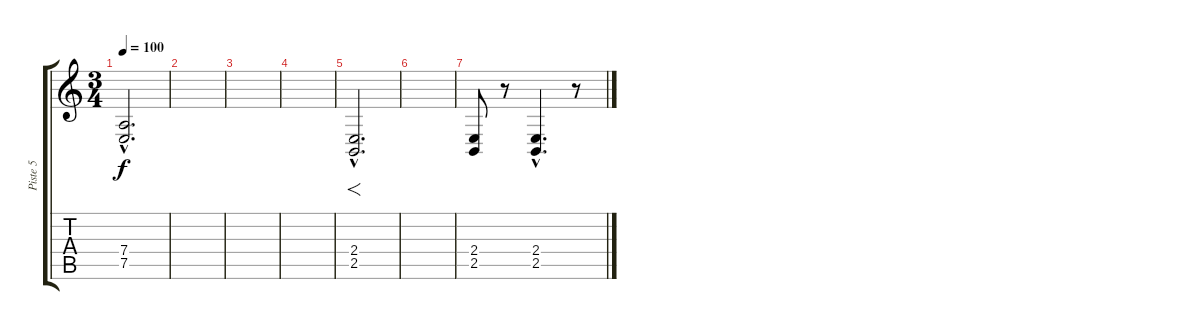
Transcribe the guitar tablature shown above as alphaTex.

\track ("Piste 5" "Piste 5") {instrument stringensemble1}
\staff {score tabs}
\tuning (E4 B3 G3 D3 A2 E2) {hide}
\ts (3 4)
\tempo 100
\clef g2
\ks c
(7.4{hac} 7.5{hac}).2{d dy f} |
|
|
|
(2.4{hac} 2.5{hac}).2{f d} |
|
(2.4 2.5).8 r.8 (2.4{hac} 2.5{hac}).4{d} r.8
